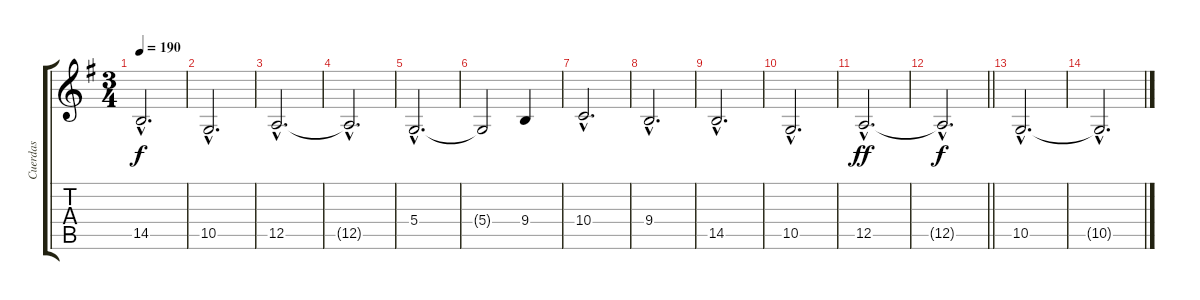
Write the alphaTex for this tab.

\track ("Cuerdas" "Cuerdas") {instrument cello}
\staff {score tabs}
\tuning (E4 B3 G3 D3 A2 E2) {hide}
\ts (3 4)
\tempo 190
\clef g2
\ks g
14.5{hac}.2{d dy f} |
10.5{hac}.2{d} |
12.5{hac}.2{d} |
12.5{hac t}.2{d} |
5.4{hac}.2{d} |
5.4{t}.2 9.4.4 |
10.4{hac}.2{d} |
9.4{hac}.2{d} |
14.5{hac}.2{d} |
10.5{hac}.2{d} |
12.5{hac}.2{d dy ff} |
\barLineRight lightlight
12.5{hac t}.2{d dy f} |
10.5{hac}.2{d} |
10.5{hac t}.2{d}
